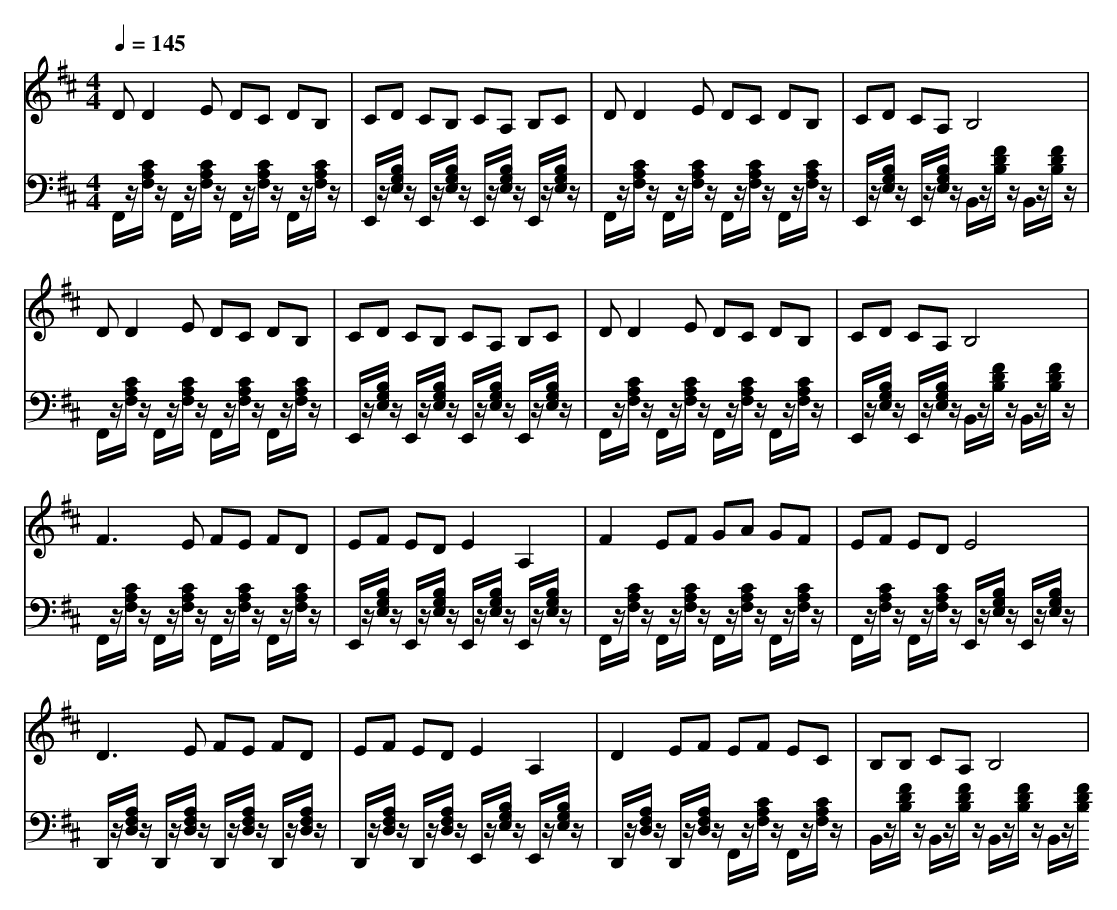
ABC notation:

X:1
T:
M: 4/4
L: 1/8
Q:1/4=145
K:D % 2 sharps
V:1
DD2E DC DB,|CD CB, CA, B,C|DD2E DC DB,|CD CA, B,4|
DD2E DC DB,|CD CB, CA, B,C|DD2E DC DB,|CD CA, B,4|
F3E FE FD|EF ED E2 A,2|F2 EF GA GF|EF ED E4|
D3E FE FD|EF ED E2 A,2|D2 EF EF EC|B,B, CA, B,4|
V:2
F,,/2z/2[C/2A,/2F,/2]z/2 F,,/2z/2[C/2A,/2F,/2]z/2 F,,/2z/2[C/2A,/2F,/2]z/2 F,,/2z/2[C/2A,/2F,/2]z/2|E,,/2z/2[B,/2G,/2E,/2]z/2 E,,/2z/2[B,/2G,/2E,/2]z/2 E,,/2z/2[B,/2G,/2E,/2]z/2 E,,/2z/2[B,/2G,/2E,/2]z/2|F,,/2z/2[C/2A,/2F,/2]z/2 F,,/2z/2[C/2A,/2F,/2]z/2 F,,/2z/2[C/2A,/2F,/2]z/2 F,,/2z/2[C/2A,/2F,/2]z/2|E,,/2z/2[B,/2G,/2E,/2]z/2 E,,/2z/2[B,/2G,/2E,/2]z/2 B,,/2z/2[F/2D/2B,/2]z/2 B,,/2z/2[F/2D/2B,/2]z/2|
F,,/2z/2[C/2A,/2F,/2]z/2 F,,/2z/2[C/2A,/2F,/2]z/2 F,,/2z/2[C/2A,/2F,/2]z/2 F,,/2z/2[C/2A,/2F,/2]z/2|E,,/2z/2[B,/2G,/2E,/2]z/2 E,,/2z/2[B,/2G,/2E,/2]z/2 E,,/2z/2[B,/2G,/2E,/2]z/2 E,,/2z/2[B,/2G,/2E,/2]z/2|F,,/2z/2[C/2A,/2F,/2]z/2 F,,/2z/2[C/2A,/2F,/2]z/2 F,,/2z/2[C/2A,/2F,/2]z/2 F,,/2z/2[C/2A,/2F,/2]z/2|E,,/2z/2[B,/2G,/2E,/2]z/2 E,,/2z/2[B,/2G,/2E,/2]z/2 B,,/2z/2[F/2D/2B,/2]z/2 B,,/2z/2[F/2D/2B,/2]z/2|
F,,/2z/2[C/2A,/2F,/2]z/2 F,,/2z/2[C/2A,/2F,/2]z/2 F,,/2z/2[C/2A,/2F,/2]z/2 F,,/2z/2[C/2A,/2F,/2]z/2|E,,/2z/2[B,/2G,/2E,/2]z/2 E,,/2z/2[B,/2G,/2E,/2]z/2 E,,/2z/2[B,/2G,/2E,/2]z/2 E,,/2z/2[B,/2G,/2E,/2]z/2|F,,/2z/2[C/2A,/2F,/2]z/2 F,,/2z/2[C/2A,/2F,/2]z/2 F,,/2z/2[C/2A,/2F,/2]z/2 F,,/2z/2[C/2A,/2F,/2]z/2|F,,/2z/2[C/2A,/2F,/2]z/2 F,,/2z/2[C/2A,/2F,/2]z/2 E,,/2z/2[B,/2G,/2E,/2]z/2 E,,/2z/2[B,/2G,/2E,/2]z/2|
D,,/2z/2[A,/2F,/2D,/2]z/2 D,,/2z/2[A,/2F,/2D,/2]z/2 D,,/2z/2[A,/2F,/2D,/2]z/2 D,,/2z/2[A,/2F,/2D,/2]z/2|D,,/2z/2[A,/2F,/2D,/2]z/2 D,,/2z/2[A,/2F,/2D,/2]z/2 E,,/2z/2[B,/2G,/2E,/2]z/2 E,,/2z/2[B,/2G,/2E,/2]z/2|D,,/2z/2[A,/2F,/2D,/2]z/2 D,,/2z/2[A,/2F,/2D,/2]z/2 F,,/2z/2[C/2A,/2F,/2]z/2 F,,/2z/2[C/2A,/2F,/2]z/2|B,,/2z/2[F/2D/2B,/2]z/2 B,,/2z/2[F/2D/2B,/2]z/2 B,,/2z/2[F/2D/2B,/2]z/2 B,,/2z/2[F/2D/2B,/2]
